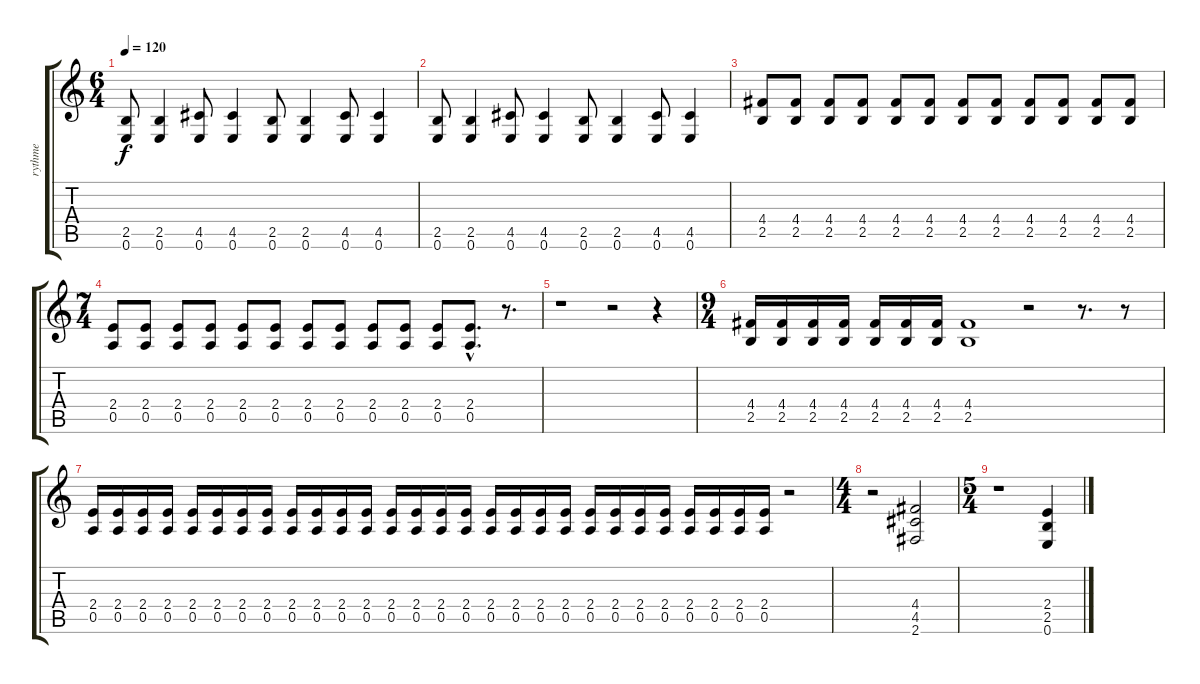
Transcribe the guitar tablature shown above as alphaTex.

\track ("rythme" "rythme") {instrument distortionguitar}
\staff {score tabs}
\tuning (E4 B3 G3 D3 A2 E2) {hide}
\ts (6 4)
\tempo 120
\clef g2
\ks c
(2.5 0.6).8{dy f} (2.5 0.6).4 (4.5 0.6).8 (4.5 0.6).4 (2.5 0.6).8 (2.5 0.6).4 (4.5 0.6).8 (4.5 0.6).4 |
(2.5 0.6).8 (2.5 0.6).4 (4.5 0.6).8 (4.5 0.6).4 (2.5 0.6).8 (2.5 0.6).4 (4.5 0.6).8 (4.5 0.6).4 |
(4.4 2.5).8 (4.4 2.5).8 (4.4 2.5).8 (4.4 2.5).8 (4.4 2.5).8 (4.4 2.5).8 (4.4 2.5).8 (4.4 2.5).8 (4.4 2.5).8 (4.4 2.5).8 (4.4 2.5).8 (4.4 2.5).8 |
\ts (7 4)
(2.4 0.5).8 (2.4 0.5).8 (2.4 0.5).8 (2.4 0.5).8 (2.4 0.5).8 (2.4 0.5).8 (2.4 0.5).8 (2.4 0.5).8 (2.4 0.5).8 (2.4 0.5).8 (2.4 0.5).8 (2.4{hac} 0.5{hac}).8{d} r.8{d} |
r.1 r.2 r.4 |
\ts (9 4)
(4.4 2.5).16 (4.4 2.5).16 (4.4 2.5).16 (4.4 2.5).16 (4.4 2.5).16 (4.4 2.5).16 (4.4 2.5).16 (4.4 2.5).1 r.2 r.8{d} r.8 |
(2.4 0.5).16 (2.4 0.5).16 (2.4 0.5).16 (2.4 0.5).16 (2.4 0.5).16 (2.4 0.5).16 (2.4 0.5).16 (2.4 0.5).16 (2.4 0.5).16 (2.4 0.5).16 (2.4 0.5).16 (2.4 0.5).16 (2.4 0.5).16 (2.4 0.5).16 (2.4 0.5).16 (2.4 0.5).16 (2.4 0.5).16 (2.4 0.5).16 (2.4 0.5).16 (2.4 0.5).16 (2.4 0.5).16 (2.4 0.5).16 (2.4 0.5).16 (2.4 0.5).16 (2.4 0.5).16 (2.4 0.5).16 (2.4 0.5).16 (2.4 0.5).16 r.2 |
\ts (4 4)
r.2 (4.4 4.5 2.6).2 |
\ts (5 4)
r.1 (2.4 2.5 0.6).4
